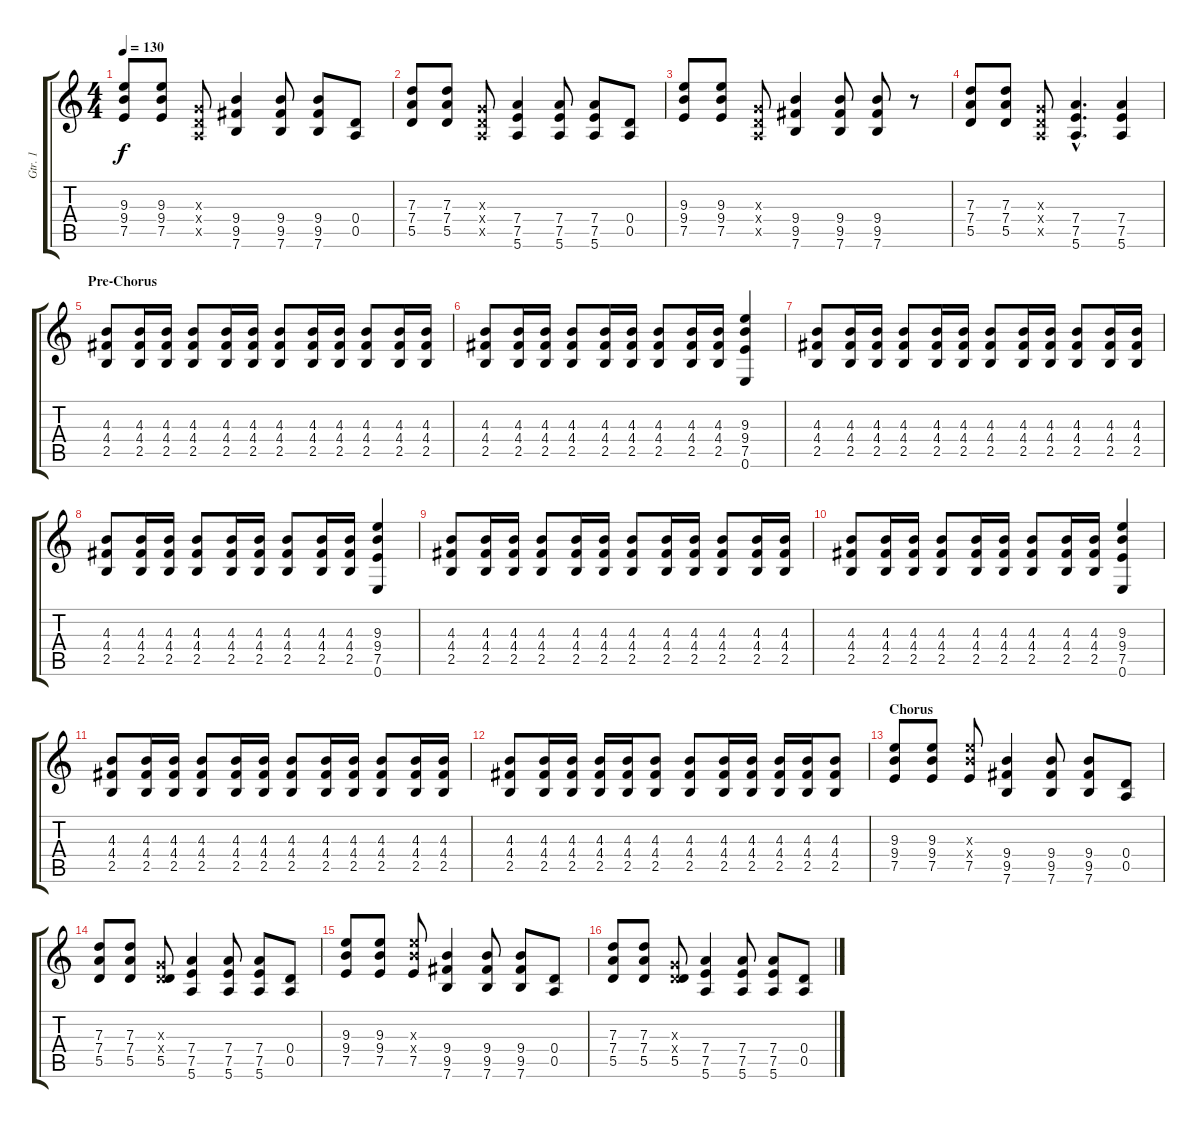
\track ("Gtr. 1" "Gtr. 1") {instrument distortionguitar}
\staff {score tabs}
\tuning (E4 B3 G3 D3 A2 E2) {hide}
\ts (4 4)
\tempo 130
\clef g2
\ks c
(9.3 9.4 7.5).8{dy f} (9.3 9.4 7.5).8 (0.3{x} 0.4{x} 0.5{x}).8 (9.4 9.5 7.6).4 (9.4 9.5 7.6).8 (9.4 9.5 7.6).8 (0.4 0.5).8 |
(7.3 7.4 5.5).8 (7.3 7.4 5.5).8 (0.3{x} 0.4{x} 0.5{x}).8 (7.4 7.5 5.6).4 (7.4 7.5 5.6).8 (7.4 7.5 5.6).8 (0.4 0.5).8 |
(9.3 9.4 7.5).8 (9.3 9.4 7.5).8 (0.3{x} 0.4{x} 0.5{x}).8 (9.4 9.5 7.6).4 (9.4 9.5 7.6).8 (9.4 9.5 7.6).8 r.8 |
(7.3 7.4 5.5).8 (7.3 7.4 5.5).8 (0.3{x} 0.4{x} 0.5{x}).8 (7.4{hac} 7.5{hac} 5.6{hac}).4{d} (7.4 7.5 5.6).4 |
\section ("" "Pre-Chorus")
(4.3 4.4 2.5).8{instrument distortionguitar} (4.3 4.4 2.5).16 (4.3 4.4 2.5).16 (4.3 4.4 2.5).8 (4.3 4.4 2.5).16 (4.3 4.4 2.5).16 (4.3 4.4 2.5).8 (4.3 4.4 2.5).16 (4.3 4.4 2.5).16 (4.3 4.4 2.5).8 (4.3 4.4 2.5).16 (4.3 4.4 2.5).16 |
(4.3 4.4 2.5).8 (4.3 4.4 2.5).16 (4.3 4.4 2.5).16 (4.3 4.4 2.5).8 (4.3 4.4 2.5).16 (4.3 4.4 2.5).16 (4.3 4.4 2.5).8 (4.3 4.4 2.5).16 (4.3 4.4 2.5).16 (9.3 9.4 7.5 0.6).4 |
(4.3 4.4 2.5).8 (4.3 4.4 2.5).16 (4.3 4.4 2.5).16 (4.3 4.4 2.5).8 (4.3 4.4 2.5).16 (4.3 4.4 2.5).16 (4.3 4.4 2.5).8 (4.3 4.4 2.5).16 (4.3 4.4 2.5).16 (4.3 4.4 2.5).8 (4.3 4.4 2.5).16 (4.3 4.4 2.5).16 |
(4.3 4.4 2.5).8 (4.3 4.4 2.5).16 (4.3 4.4 2.5).16 (4.3 4.4 2.5).8 (4.3 4.4 2.5).16 (4.3 4.4 2.5).16 (4.3 4.4 2.5).8 (4.3 4.4 2.5).16 (4.3 4.4 2.5).16 (9.3 9.4 7.5 0.6).4 |
(4.3 4.4 2.5).8 (4.3 4.4 2.5).16 (4.3 4.4 2.5).16 (4.3 4.4 2.5).8 (4.3 4.4 2.5).16 (4.3 4.4 2.5).16 (4.3 4.4 2.5).8 (4.3 4.4 2.5).16 (4.3 4.4 2.5).16 (4.3 4.4 2.5).8 (4.3 4.4 2.5).16 (4.3 4.4 2.5).16 |
(4.3 4.4 2.5).8 (4.3 4.4 2.5).16 (4.3 4.4 2.5).16 (4.3 4.4 2.5).8 (4.3 4.4 2.5).16 (4.3 4.4 2.5).16 (4.3 4.4 2.5).8 (4.3 4.4 2.5).16 (4.3 4.4 2.5).16 (9.3 9.4 7.5 0.6).4 |
(4.3 4.4 2.5).8 (4.3 4.4 2.5).16 (4.3 4.4 2.5).16 (4.3 4.4 2.5).8 (4.3 4.4 2.5).16 (4.3 4.4 2.5).16 (4.3 4.4 2.5).8 (4.3 4.4 2.5).16 (4.3 4.4 2.5).16 (4.3 4.4 2.5).8 (4.3 4.4 2.5).16 (4.3 4.4 2.5).16 |
(4.3 4.4 2.5).8 (4.3 4.4 2.5).16 (4.3 4.4 2.5).16 (4.3 4.4 2.5).16 (4.3 4.4 2.5).16 (4.3 4.4 2.5).8 (4.3 4.4 2.5).8 (4.3 4.4 2.5).16 (4.3 4.4 2.5).16 (4.3 4.4 2.5).16 (4.3 4.4 2.5).16 (4.3 4.4 2.5).8 |
\section ("" "Chorus")
(9.3 9.4 7.5).8{volume 13} (9.3 9.4 7.5).8 (9.3{x} 9.4{x} 7.5).8 (9.4 9.5 7.6).4 (9.4 9.5 7.6).8 (9.4 9.5 7.6).8 (0.4 0.5).8 |
(7.3 7.4 5.5).8 (7.3 7.4 5.5).8 (0.3{x} 0.4{x} 5.5).8 (7.4 7.5 5.6).4 (7.4 7.5 5.6).8 (7.4 7.5 5.6).8 (0.4 0.5).8 |
(9.3 9.4 7.5).8 (9.3 9.4 7.5).8 (9.3{x} 9.4{x} 7.5).8 (9.4 9.5 7.6).4 (9.4 9.5 7.6).8 (9.4 9.5 7.6).8 (0.4 0.5).8 |
(7.3 7.4 5.5).8 (7.3 7.4 5.5).8 (0.3{x} 0.4{x} 5.5).8 (7.4 7.5 5.6).4 (7.4 7.5 5.6).8 (7.4 7.5 5.6).8 (0.4 0.5).8
